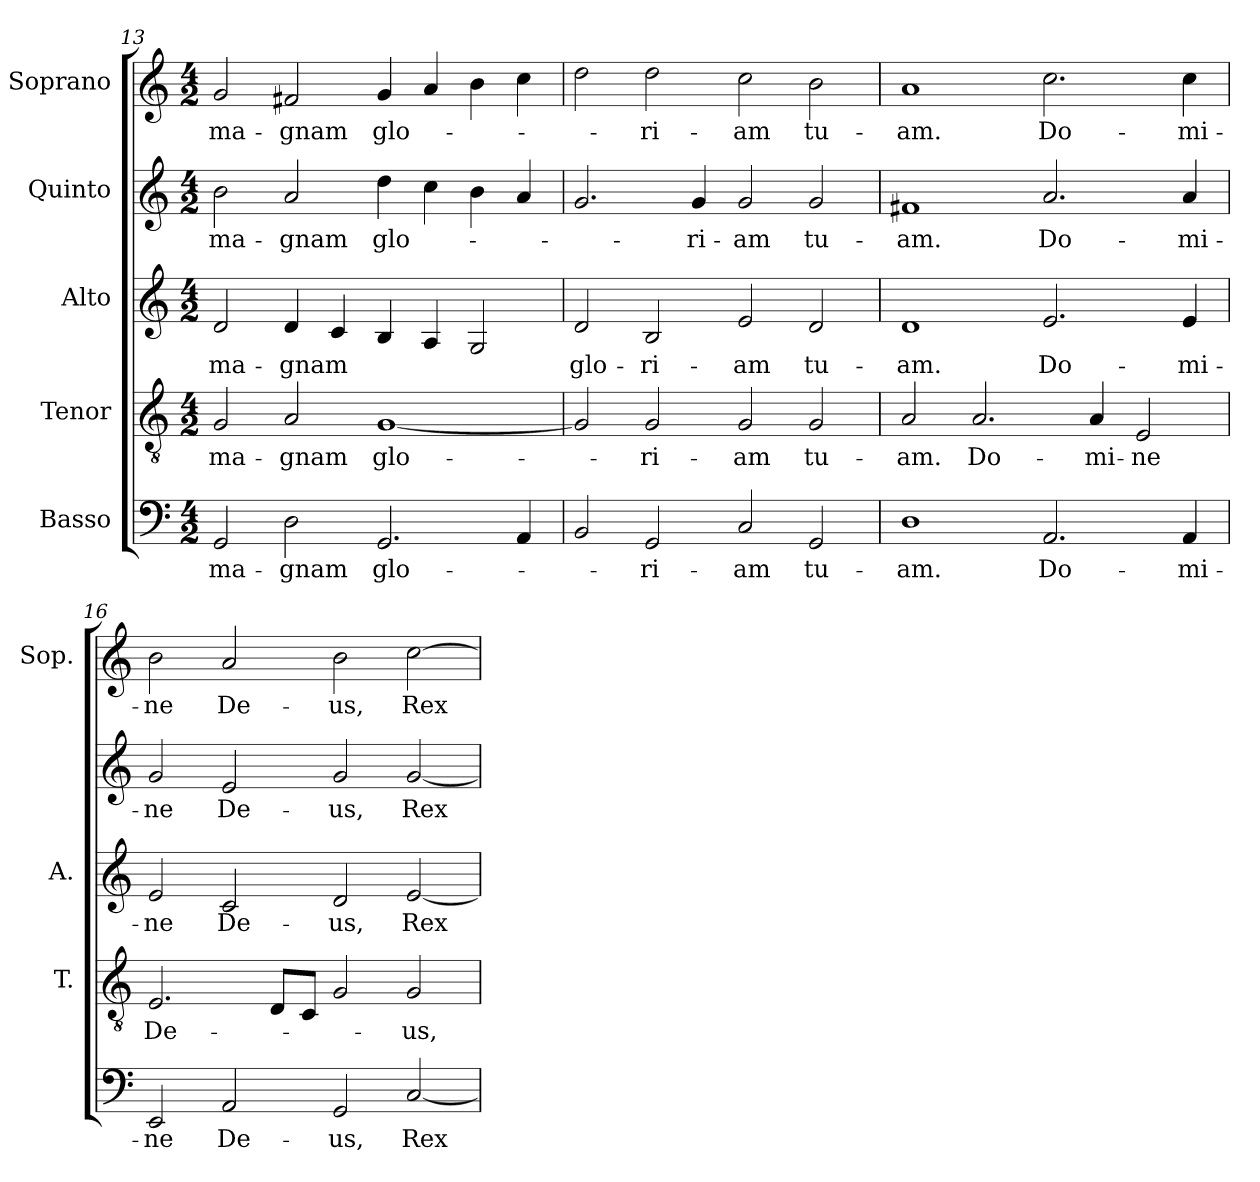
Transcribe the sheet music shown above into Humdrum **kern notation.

**kern	**text	**kern	**text	**kern	**text	**kern	**text	**kern	**text
*part5	*part5	*part4	*part4	*part3	*part3	*part2	*part2	*part1	*part1
*staff5	*staff5	*staff4	*staff4	*staff3	*staff3	*staff2	*staff2	*staff1	*staff1
*I"Basso	*	*I"Tenor	*	*I"Alto	*	*I"Quinto	*	*I"Soprano	*
*	*	*I'T.	*	*I'A.	*	*	*	*I'Sop.	*
*clefF4	*	*clefGv2	*	*clefG2	*	*clefG2	*	*clefG2	*
*	*	*ITrd7c12	*	*	*	*	*	*	*
*k[]	*	*k[]	*	*k[]	*	*k[]	*	*k[]	*
*C:	*	*C:	*	*C:	*	*C:	*	*C:	*
*M4/2	*	*M4/2	*	*M4/2	*	*M4/2	*	*M4/2	*
=13	=13	=13	=13	=13	=13	=13	=13	=13	=13
!	!LO:LY:b:color=#000000	!	!	!	!	!	!	!	!
!	!	!	!LO:LY:b:color=#000000	!	!	!	!	!	!
!	!	!	!	!	!LO:LY:b:color=#000000	!	!	!	!
!	!	!	!	!	!	!	!LO:LY:b:color=#000000	!	!
!	!	!	!	!	!	!	!	!	!LO:LY:b:color=#000000
2GGi/	ma-	2GGi/	ma-	2di/	ma-	2bi\	ma-	2gi/	ma-
!	!LO:LY:b:color=#000000	!	!	!	!	!	!	!	!
!	!	!	!LO:LY:b:color=#000000	!	!	!	!	!	!
!	!	!	!	!	!LO:LY:b:color=#000000	!	!	!	!
!	!	!	!	!	!	!	!LO:LY:b:color=#000000	!	!
!	!	!	!	!	!	!	!	!	!LO:LY:b:color=#000000
2Di\	-gnam	2AAi/	-gnam	4di/	-gnam	2ai/	-gnam	2f#Xi/	-gnam
.	.	.	.	4ci/	.	.	.	.	.
!	!LO:LY:b:color=#000000	!	!	!	!	!	!	!	!
!	!	!	!LO:LY:b:color=#000000	!	!	!	!	!	!
!	!	!	!	!	!	!	!LO:LY:b:color=#000000	!	!
!	!	!	!	!	!	!	!	!	!LO:LY:b:color=#000000
2.GGi/	glo-	[1GGi	glo-	4Bi/	.	4ddi\	glo-	4gi/	glo-
.	.	.	.	4Ai/	.	4cci\	.	4ai/	.
.	.	.	.	2Gi/	.	4bi\	.	4bi\	.
4AAi/	.	.	.	.	.	4ai/	.	4cci\	.
=14	=14	=14	=14	=14	=14	=14	=14	=14	=14
!	!	!	!	!	!LO:LY:b:color=#000000	!	!	!	!
2BBi/	.	2GGi/]	.	2di/	glo-	2.gi/	.	2ddi\	.
!	!LO:LY:b:color=#000000	!	!	!	!	!	!	!	!
!	!	!	!LO:LY:b:color=#000000	!	!	!	!	!	!
!	!	!	!	!	!LO:LY:b:color=#000000	!	!	!	!
!	!	!	!	!	!	!	!	!	!LO:LY:b:color=#000000
2GGi/	-ri-	2GGi/	-ri-	2Bi/	-ri-	.	.	2ddi\	-ri-
!	!	!	!	!	!	!	!LO:LY:b:color=#000000	!	!
.	.	.	.	.	.	4gi/	-ri-	.	.
!	!LO:LY:b:color=#000000	!	!	!	!	!	!	!	!
!	!	!	!LO:LY:b:color=#000000	!	!	!	!	!	!
!	!	!	!	!	!LO:LY:b:color=#000000	!	!	!	!
!	!	!	!	!	!	!	!LO:LY:b:color=#000000	!	!
!	!	!	!	!	!	!	!	!	!LO:LY:b:color=#000000
2Ci/	-am	2GGi/	-am	2ei/	-am	2gi/	-am	2cci\	-am
!	!LO:LY:b:color=#000000	!	!	!	!	!	!	!	!
!	!	!	!LO:LY:b:color=#000000	!	!	!	!	!	!
!	!	!	!	!	!LO:LY:b:color=#000000	!	!	!	!
!	!	!	!	!	!	!	!LO:LY:b:color=#000000	!	!
!	!	!	!	!	!	!	!	!	!LO:LY:b:color=#000000
2GGi/	tu-	2GGi/	tu-	2di/	tu-	2gi/	tu-	2bi\	tu-
=15	=15	=15	=15	=15	=15	=15	=15	=15	=15
!	!LO:LY:b:color=#000000	!	!	!	!	!	!	!	!
!	!	!	!LO:LY:b:color=#000000	!	!	!	!	!	!
!	!	!	!	!	!LO:LY:b:color=#000000	!	!	!	!
!	!	!	!	!	!	!	!LO:LY:b:color=#000000	!	!
!	!	!	!	!	!	!	!	!	!LO:LY:b:color=#000000
1Di	-am.	2AAi/	-am.	1di	-am.	1f#Xi	-am.	1ai	-am.
!	!	!	!LO:LY:b:color=#000000	!	!	!	!	!	!
.	.	2.AAi/	Do-	.	.	.	.	.	.
!	!LO:LY:b:color=#000000	!	!	!	!	!	!	!	!
!	!	!	!	!	!LO:LY:b:color=#000000	!	!	!	!
!	!	!	!	!	!	!	!LO:LY:b:color=#000000	!	!
!	!	!	!	!	!	!	!	!	!LO:LY:b:color=#000000
2.AAi/	Do-	.	.	2.ei/	Do-	2.ai/	Do-	2.cci\	Do-
!	!	!	!LO:LY:b:color=#000000	!	!	!	!	!	!
.	.	4AAi/	-mi-	.	.	.	.	.	.
!	!	!	!LO:LY:b:color=#000000	!	!	!	!	!	!
.	.	2EEi/	-ne	.	.	.	.	.	.
!	!LO:LY:b:color=#000000	!	!	!	!	!	!	!	!
!	!	!	!	!	!LO:LY:b:color=#000000	!	!	!	!
!	!	!	!	!	!	!	!LO:LY:b:color=#000000	!	!
!	!	!	!	!	!	!	!	!	!LO:LY:b:color=#000000
4AAi/	-mi-	.	.	4ei/	-mi-	4ai/	-mi-	4cci\	-mi-
=16	=16	=16	=16	=16	=16	=16	=16	=16	=16
!	!LO:LY:b:color=#000000	!	!	!	!	!	!	!	!
!	!	!	!LO:LY:b:color=#000000	!	!	!	!	!	!
!	!	!	!	!	!LO:LY:b:color=#000000	!	!	!	!
!	!	!	!	!	!	!	!LO:LY:b:color=#000000	!	!
!	!	!	!	!	!	!	!	!	!LO:LY:b:color=#000000
2EEi/	-ne	2.EEi/	De-	2ei/	-ne	2gi/	-ne	2bi\	-ne
!	!LO:LY:b:color=#000000	!	!	!	!	!	!	!	!
!	!	!	!	!	!LO:LY:b:color=#000000	!	!	!	!
!	!	!	!	!	!	!	!LO:LY:b:color=#000000	!	!
!	!	!	!	!	!	!	!	!	!LO:LY:b:color=#000000
2AAi/	De-	.	.	2ci/	De-	2ei/	De-	2ai/	De-
.	.	8DDi/L	.	.	.	.	.	.	.
.	.	8CCi/J	.	.	.	.	.	.	.
!	!LO:LY:b:color=#000000	!	!	!	!	!	!	!	!
!	!	!	!	!	!LO:LY:b:color=#000000	!	!	!	!
!	!	!	!	!	!	!	!LO:LY:b:color=#000000	!	!
!	!	!	!	!	!	!	!	!	!LO:LY:b:color=#000000
2GGi/	-us,	2GGi/	.	2di/	-us,	2gi/	-us,	2bi\	-us,
!	!LO:LY:b:color=#000000	!	!	!	!	!	!	!	!
!	!	!	!LO:LY:b:color=#000000	!	!	!	!	!	!
!	!	!	!	!	!LO:LY:b:color=#000000	!	!	!	!
!	!	!	!	!	!	!	!LO:LY:b:color=#000000	!	!
!	!	!	!	!	!	!	!	!	!LO:LY:b:color=#000000
[2Ci/	Rex	2GGi/	-us,	[2ei/	Rex	[2gi/	Rex	[2cci\	Rex
=	=	=	=	=	=	=	=	=	=
*-	*-	*-	*-	*-	*-	*-	*-	*-	*-
